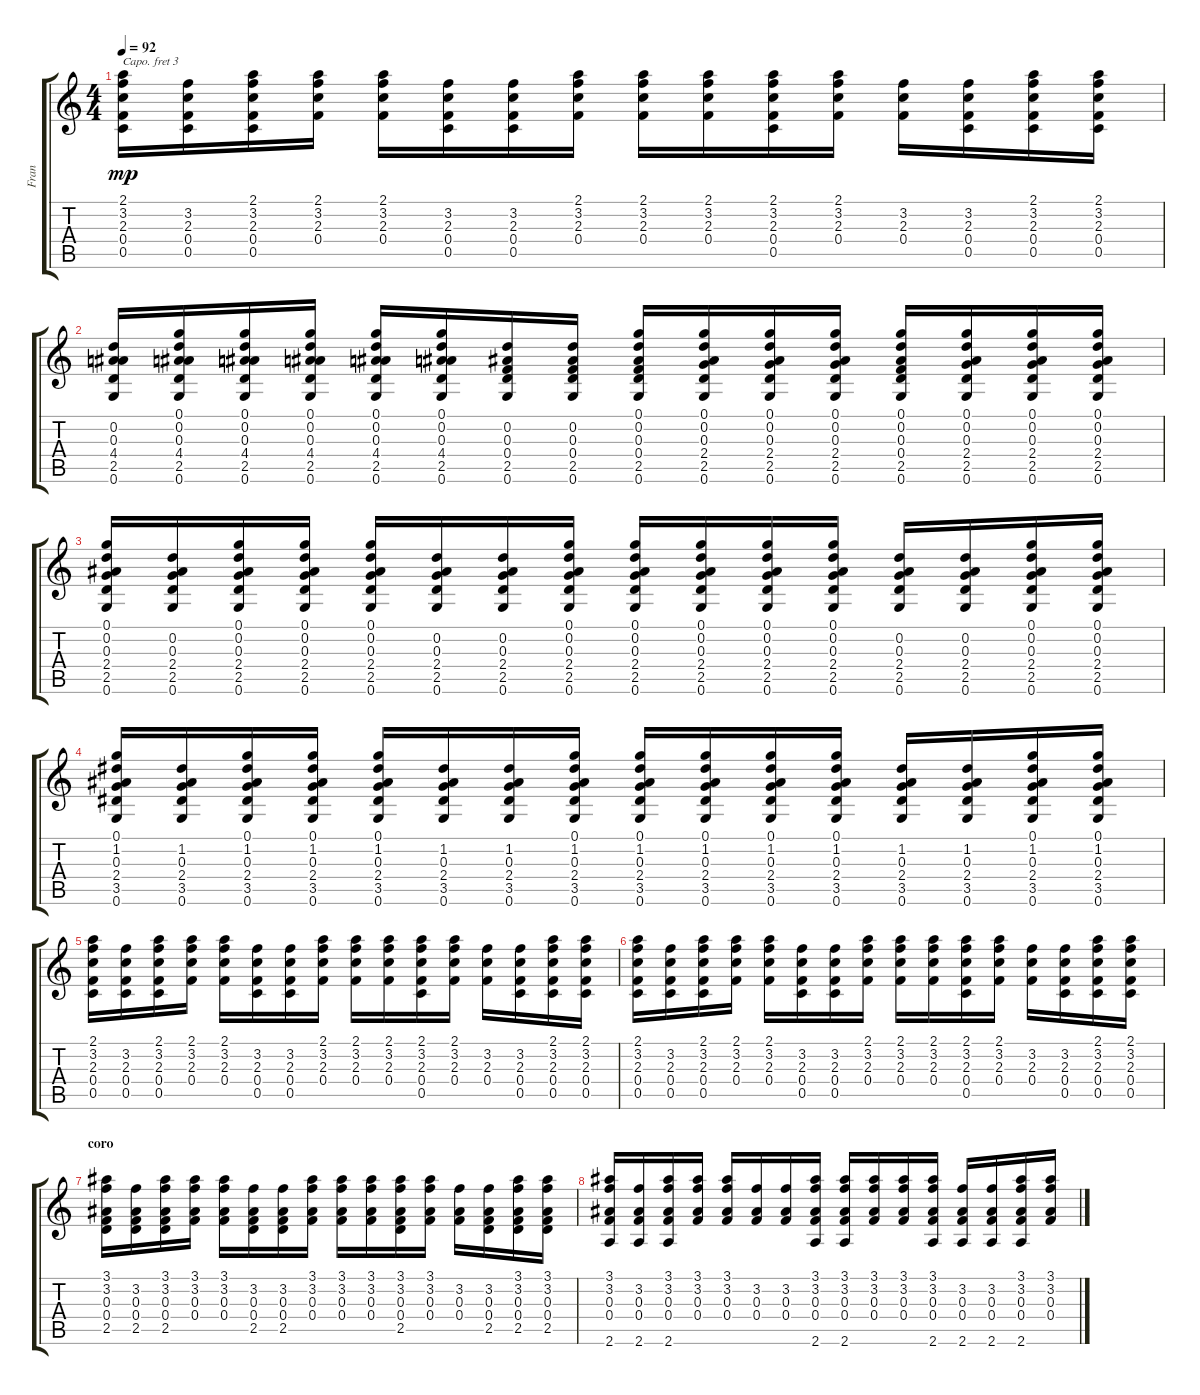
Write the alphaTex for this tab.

\track ("Fran" "Fran") {instrument acousticguitarsteel}
\staff {score tabs}
\capo 3
\tuning (E4 B3 G3 D3 A2 E2) {hide}
\ts (4 4)
\tempo 92
\clef g2
\ks c
(2.1 3.2 2.3 0.4 0.5).16{dy mp} (3.2 2.3 0.4 0.5).16 (2.1 3.2 2.3 0.4 0.5).16 (2.1 3.2 2.3 0.4).16 (2.1 3.2 2.3 0.4).16 (3.2 2.3 0.4 0.5).16 (3.2 2.3 0.4 0.5).16 (2.1 3.2 2.3 0.4).16 (2.1 3.2 2.3 0.4).16 (2.1 3.2 2.3 0.4).16 (2.1 3.2 2.3 0.4 0.5).16 (2.1 3.2 2.3 0.4).16 (3.2 2.3 0.4).16 (3.2 2.3 0.4 0.5).16 (2.1 3.2 2.3 0.4 0.5).16 (2.1 3.2 2.3 0.4 0.5).16 |
(0.2 0.3 4.4 2.5 0.6).16 (0.1 0.2 0.3 4.4 2.5 0.6).16 (0.1 0.2 0.3 4.4 2.5 0.6).16 (0.1 0.2 0.3 4.4 2.5 0.6).16 (0.1 0.2 0.3 4.4 2.5 0.6).16 (0.1 0.2 0.3 4.4 2.5 0.6).16 (0.2 0.3 0.4 2.5 0.6).16 (0.2 0.3 0.4 2.5 0.6).16 (0.1 0.2 0.3 0.4 2.5 0.6).16 (0.1 0.2 0.3 2.4 2.5 0.6).16 (0.1 0.2 0.3 2.4 2.5 0.6).16 (0.1 0.2 0.3 2.4 2.5 0.6).16 (0.1 0.2 0.3 0.4 2.5 0.6).16 (0.1 0.2 0.3 2.4 2.5 0.6).16 (0.1 0.2 0.3 2.4 2.5 0.6).16 (0.1 0.2 0.3 2.4 2.5 0.6).16 |
(0.1 0.2 0.3 2.4 2.5 0.6).16 (0.2 0.3 2.4 2.5 0.6).16 (0.1 0.2 0.3 2.4 2.5 0.6).16 (0.1 0.2 0.3 2.4 2.5 0.6).16 (0.1 0.2 0.3 2.4 2.5 0.6).16 (0.2 0.3 2.4 2.5 0.6).16 (0.2 0.3 2.4 2.5 0.6).16 (0.1 0.2 0.3 2.4 2.5 0.6).16 (0.1 0.2 0.3 2.4 2.5 0.6).16 (0.1 0.2 0.3 2.4 2.5 0.6).16 (0.1 0.2 0.3 2.4 2.5 0.6).16 (0.1 0.2 0.3 2.4 2.5 0.6).16 (0.2 0.3 2.4 2.5 0.6).16 (0.2 0.3 2.4 2.5 0.6).16 (0.1 0.2 0.3 2.4 2.5 0.6).16 (0.1 0.2 0.3 2.4 2.5 0.6).16 |
(0.1 1.2 0.3 2.4 3.5 0.6).16 (1.2 0.3 2.4 3.5 0.6).16 (0.1 1.2 0.3 2.4 3.5 0.6).16 (0.1 1.2 0.3 2.4 3.5 0.6).16 (0.1 1.2 0.3 2.4 3.5 0.6).16 (1.2 0.3 2.4 3.5 0.6).16 (1.2 0.3 2.4 3.5 0.6).16 (0.1 1.2 0.3 2.4 3.5 0.6).16 (0.1 1.2 0.3 2.4 3.5 0.6).16 (0.1 1.2 0.3 2.4 3.5 0.6).16 (0.1 1.2 0.3 2.4 3.5 0.6).16 (0.1 1.2 0.3 2.4 3.5 0.6).16 (1.2 0.3 2.4 3.5 0.6).16 (1.2 0.3 2.4 3.5 0.6).16 (0.1 1.2 0.3 2.4 3.5 0.6).16 (0.1 1.2 0.3 2.4 3.5 0.6).16 |
(2.1 3.2 2.3 0.4 0.5).16 (3.2 2.3 0.4 0.5).16 (2.1 3.2 2.3 0.4 0.5).16 (2.1 3.2 2.3 0.4).16 (2.1 3.2 2.3 0.4).16 (3.2 2.3 0.4 0.5).16 (3.2 2.3 0.4 0.5).16 (2.1 3.2 2.3 0.4).16 (2.1 3.2 2.3 0.4).16 (2.1 3.2 2.3 0.4).16 (2.1 3.2 2.3 0.4 0.5).16 (2.1 3.2 2.3 0.4).16 (3.2 2.3 0.4).16 (3.2 2.3 0.4 0.5).16 (2.1 3.2 2.3 0.4 0.5).16 (2.1 3.2 2.3 0.4 0.5).16 |
(2.1 3.2 2.3 0.4 0.5).16 (3.2 2.3 0.4 0.5).16 (2.1 3.2 2.3 0.4 0.5).16 (2.1 3.2 2.3 0.4).16 (2.1 3.2 2.3 0.4).16 (3.2 2.3 0.4 0.5).16 (3.2 2.3 0.4 0.5).16 (2.1 3.2 2.3 0.4).16 (2.1 3.2 2.3 0.4).16 (2.1 3.2 2.3 0.4).16 (2.1 3.2 2.3 0.4 0.5).16 (2.1 3.2 2.3 0.4).16 (3.2 2.3 0.4).16 (3.2 2.3 0.4 0.5).16 (2.1 3.2 2.3 0.4 0.5).16 (2.1 3.2 2.3 0.4 0.5).16 |
\section ("" "coro")
(3.1 3.2 0.3 0.4 2.5).16 (3.2 0.3 0.4 2.5).16 (3.1 3.2 0.3 0.4 2.5).16 (3.1 3.2 0.3 0.4).16 (3.1 3.2 0.3 0.4).16 (3.2 0.3 0.4 2.5).16 (3.2 0.3 0.4 2.5).16 (3.1 3.2 0.3 0.4).16 (3.1 3.2 0.3 0.4).16 (3.1 3.2 0.3 0.4).16 (3.1 3.2 0.3 0.4 2.5).16 (3.1 3.2 0.3 0.4).16 (3.2 0.3 0.4).16 (3.2 0.3 0.4 2.5).16 (3.1 3.2 0.3 0.4 2.5).16 (3.1 3.2 0.3 0.4 2.5).16 |
(3.1 3.2 0.3 0.4 2.6).16 (3.2 0.3 0.4 2.6).16 (3.1 3.2 0.3 0.4 2.6).16 (3.1 3.2 0.3 0.4).16 (3.1 3.2 0.3 0.4).16 (3.2 0.3 0.4).16 (3.2 0.3 0.4).16 (3.1 3.2 0.3 0.4 2.6).16 (3.1 3.2 0.3 0.4 2.6).16 (3.1 3.2 0.3 0.4).16 (3.1 3.2 0.3 0.4).16 (3.1 3.2 0.3 0.4 2.6).16 (3.2 0.3 0.4 2.6).16 (3.2 0.3 0.4 2.6).16 (3.1 3.2 0.3 0.4 2.6).16 (3.1 3.2 0.3 0.4).16
